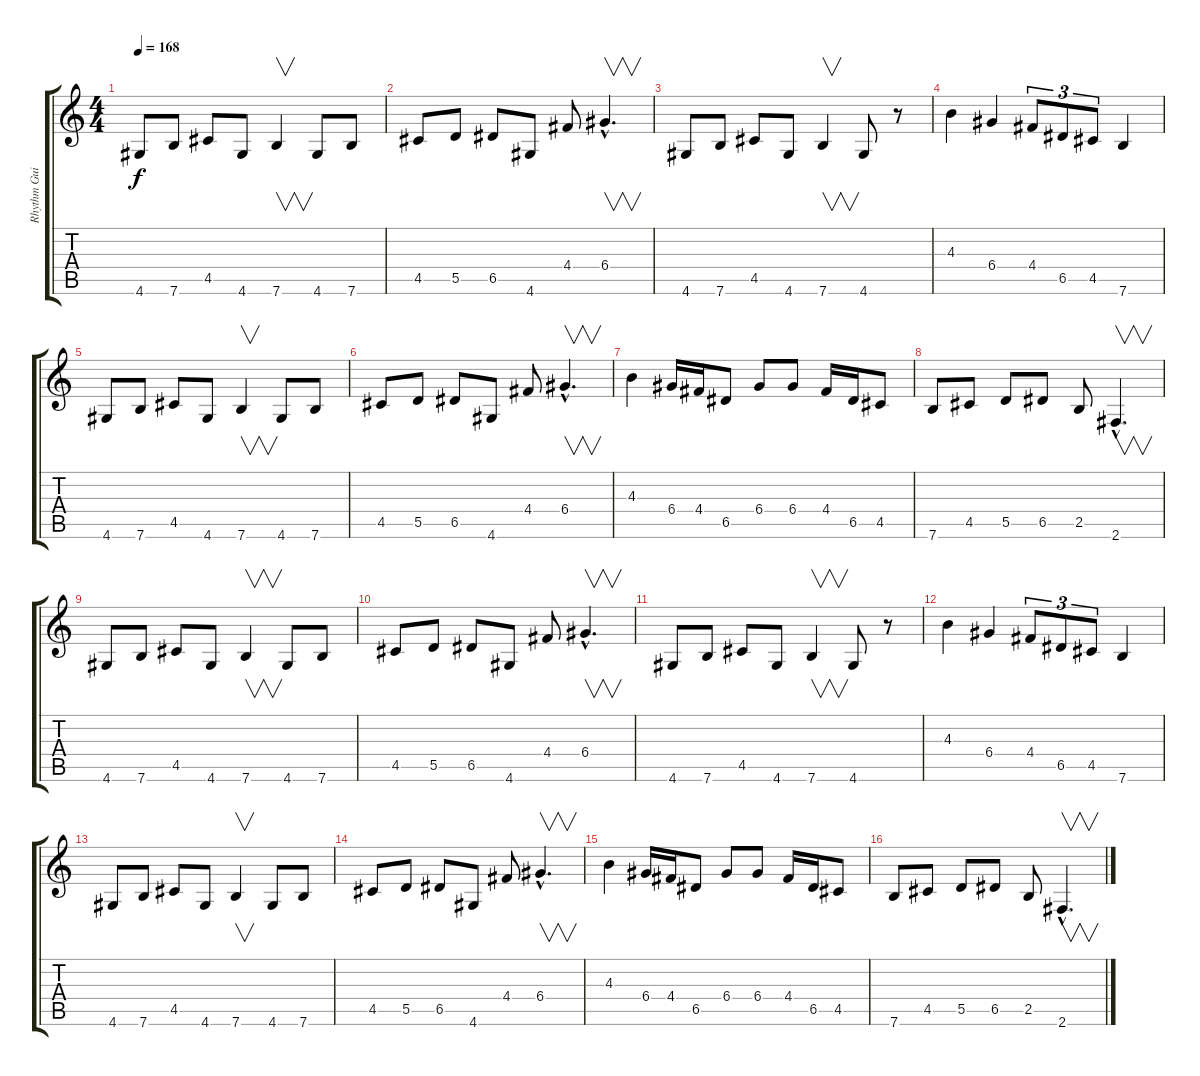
\track ("Rhythm Guitar" "Rhythm Gui") {instrument distortionguitar}
\staff {score tabs}
\tuning (E4 B3 G3 D3 A2 E2) {hide}
\ts (4 4)
\tempo 168
\clef g2
\ks c
4.6.8{dy f} 7.6.8 4.5.8 4.6.8 7.6.4{v} 4.6.8 7.6.8 |
4.5.8 5.5.8 6.5.8 4.6.8 4.4.8 6.4{hac}.4{v d} |
4.6.8 7.6.8 4.5.8 4.6.8 7.6.4{v} 4.6.8 r.8 |
4.3.4 6.4.4 4.4.8{tu (3 2)} 6.5.8{tu (3 2)} 4.5.8{tu (3 2)} 7.6.4 |
4.6.8 7.6.8 4.5.8 4.6.8 7.6.4{v} 4.6.8 7.6.8 |
4.5.8 5.5.8 6.5.8 4.6.8 4.4.8 6.4{hac}.4{v d} |
4.3.4 6.4.16 4.4.16 6.5.8 6.4.8 6.4.8 4.4.16 6.5.16 4.5.8 |
7.6.8 4.5.8 5.5.8 6.5.8 2.5.8 2.6{hac}.4{v d} |
4.6.8 7.6.8 4.5.8 4.6.8 7.6.4{v} 4.6.8 7.6.8 |
4.5.8 5.5.8 6.5.8 4.6.8 4.4.8 6.4{hac}.4{v d} |
4.6.8 7.6.8 4.5.8 4.6.8 7.6.4{v} 4.6.8 r.8 |
4.3.4 6.4.4 4.4.8{tu (3 2)} 6.5.8{tu (3 2)} 4.5.8{tu (3 2)} 7.6.4 |
4.6.8 7.6.8 4.5.8 4.6.8 7.6.4{v} 4.6.8 7.6.8 |
4.5.8 5.5.8 6.5.8 4.6.8 4.4.8 6.4{hac}.4{v d} |
4.3.4 6.4.16 4.4.16 6.5.8 6.4.8 6.4.8 4.4.16 6.5.16 4.5.8 |
7.6.8 4.5.8 5.5.8 6.5.8 2.5.8 2.6{hac}.4{v d}
